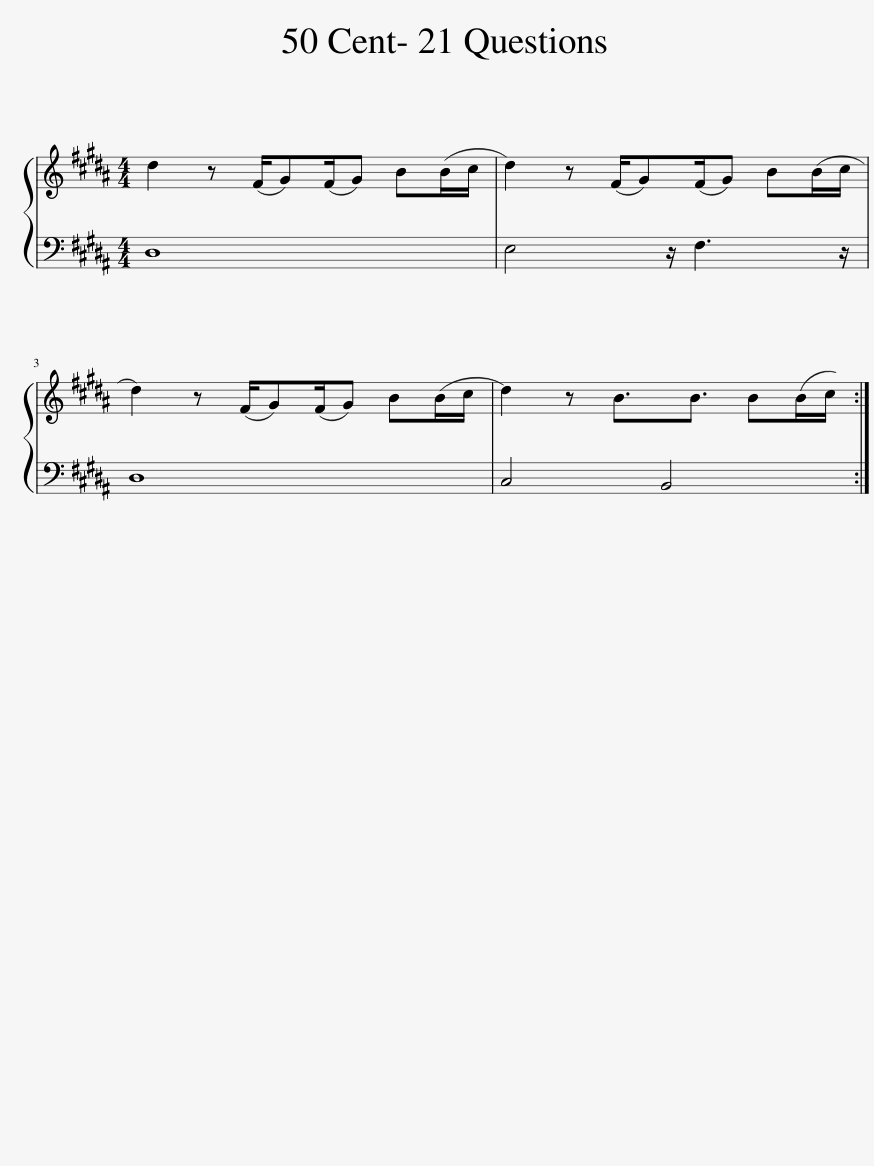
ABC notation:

X:1
%%score { 1 | 2 }
L:1/8
M:4/4
I:linebreak $
K:B
V:1 treble
V:2 bass
V:1
 d2 z (F/G)(F/G) B(B/c/ | d2) z (F/G)(F/G) B(B/c/ |$ d2) z (F/G)(F/G) B(B/c/ | d2) z B3/2B3/2 B(B/c/) :| %4
V:2
 D,8 | E,4 z/ F,3 z/ |$ D,8 | C,4 B,,4 :| %4
